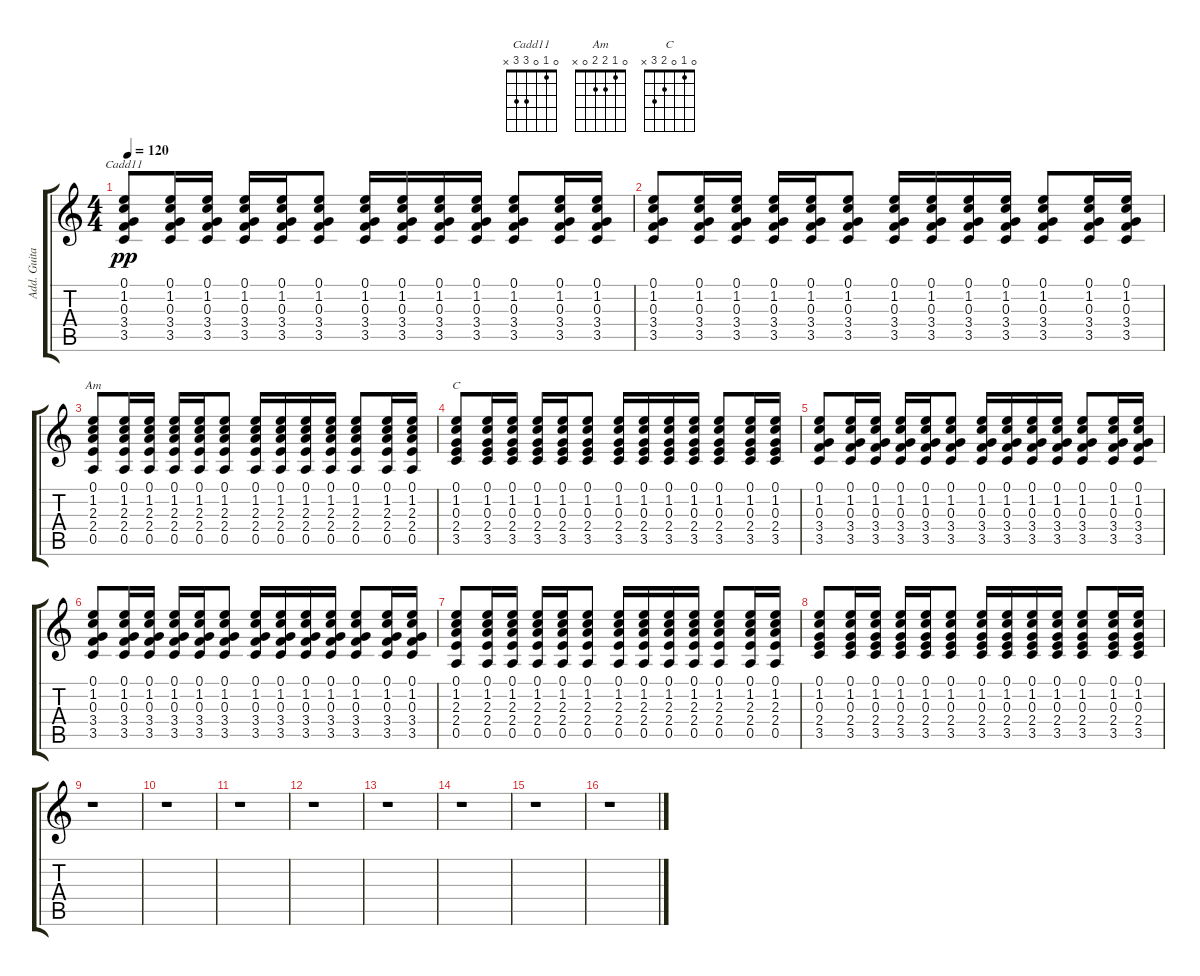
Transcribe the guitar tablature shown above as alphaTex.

\track ("Add. Guitar" "Add. Guita") {instrument acousticguitarsteel}
\staff {score tabs}
\tuning (E4 B3 G3 D3 A2 E2) {hide}
\chord ("Cadd11" 0 1 0 3 3 x)
\chord ("Am" 0 1 2 2 0 x)
\chord ("C" 0 1 0 2 3 x)
\ts (4 4)
\tempo 120
\clef g2
\ks c
(0.1 1.2 0.3 3.4 3.5).8{ch "Cadd11" dy pp} (0.1 1.2 0.3 3.4 3.5).16 (0.1 1.2 0.3 3.4 3.5).16 (0.1 1.2 0.3 3.4 3.5).16 (0.1 1.2 0.3 3.4 3.5).16 (0.1 1.2 0.3 3.4 3.5).8 (0.1 1.2 0.3 3.4 3.5).16 (0.1 1.2 0.3 3.4 3.5).16 (0.1 1.2 0.3 3.4 3.5).16 (0.1 1.2 0.3 3.4 3.5).16 (0.1 1.2 0.3 3.4 3.5).8 (0.1 1.2 0.3 3.4 3.5).16 (0.1 1.2 0.3 3.4 3.5).16 |
(0.1 1.2 0.3 3.4 3.5).8 (0.1 1.2 0.3 3.4 3.5).16 (0.1 1.2 0.3 3.4 3.5).16 (0.1 1.2 0.3 3.4 3.5).16 (0.1 1.2 0.3 3.4 3.5).16 (0.1 1.2 0.3 3.4 3.5).8 (0.1 1.2 0.3 3.4 3.5).16 (0.1 1.2 0.3 3.4 3.5).16 (0.1 1.2 0.3 3.4 3.5).16 (0.1 1.2 0.3 3.4 3.5).16 (0.1 1.2 0.3 3.4 3.5).8 (0.1 1.2 0.3 3.4 3.5).16 (0.1 1.2 0.3 3.4 3.5).16 |
(0.1 1.2 2.3 2.4 0.5).8{ch "Am"} (0.1 1.2 2.3 2.4 0.5).16 (0.1 1.2 2.3 2.4 0.5).16 (0.1 1.2 2.3 2.4 0.5).16 (0.1 1.2 2.3 2.4 0.5).16 (0.1 1.2 2.3 2.4 0.5).8 (0.1 1.2 2.3 2.4 0.5).16 (0.1 1.2 2.3 2.4 0.5).16 (0.1 1.2 2.3 2.4 0.5).16 (0.1 1.2 2.3 2.4 0.5).16 (0.1 1.2 2.3 2.4 0.5).8 (0.1 1.2 2.3 2.4 0.5).16 (0.1 1.2 2.3 2.4 0.5).16 |
(0.1 1.2 0.3 2.4 3.5).8{ch "C"} (0.1 1.2 0.3 2.4 3.5).16 (0.1 1.2 0.3 2.4 3.5).16 (0.1 1.2 0.3 2.4 3.5).16 (0.1 1.2 0.3 2.4 3.5).16 (0.1 1.2 0.3 2.4 3.5).8 (0.1 1.2 0.3 2.4 3.5).16 (0.1 1.2 0.3 2.4 3.5).16 (0.1 1.2 0.3 2.4 3.5).16 (0.1 1.2 0.3 2.4 3.5).16 (0.1 1.2 0.3 2.4 3.5).8 (0.1 1.2 0.3 2.4 3.5).16 (0.1 1.2 0.3 2.4 3.5).16 |
(0.1 1.2 0.3 3.4 3.5).8 (0.1 1.2 0.3 3.4 3.5).16 (0.1 1.2 0.3 3.4 3.5).16 (0.1 1.2 0.3 3.4 3.5).16 (0.1 1.2 0.3 3.4 3.5).16 (0.1 1.2 0.3 3.4 3.5).8 (0.1 1.2 0.3 3.4 3.5).16 (0.1 1.2 0.3 3.4 3.5).16 (0.1 1.2 0.3 3.4 3.5).16 (0.1 1.2 0.3 3.4 3.5).16 (0.1 1.2 0.3 3.4 3.5).8 (0.1 1.2 0.3 3.4 3.5).16 (0.1 1.2 0.3 3.4 3.5).16 |
(0.1 1.2 0.3 3.4 3.5).8 (0.1 1.2 0.3 3.4 3.5).16 (0.1 1.2 0.3 3.4 3.5).16 (0.1 1.2 0.3 3.4 3.5).16 (0.1 1.2 0.3 3.4 3.5).16 (0.1 1.2 0.3 3.4 3.5).8 (0.1 1.2 0.3 3.4 3.5).16 (0.1 1.2 0.3 3.4 3.5).16 (0.1 1.2 0.3 3.4 3.5).16 (0.1 1.2 0.3 3.4 3.5).16 (0.1 1.2 0.3 3.4 3.5).8 (0.1 1.2 0.3 3.4 3.5).16 (0.1 1.2 0.3 3.4 3.5).16 |
(0.1 1.2 2.3 2.4 0.5).8 (0.1 1.2 2.3 2.4 0.5).16 (0.1 1.2 2.3 2.4 0.5).16 (0.1 1.2 2.3 2.4 0.5).16 (0.1 1.2 2.3 2.4 0.5).16 (0.1 1.2 2.3 2.4 0.5).8 (0.1 1.2 2.3 2.4 0.5).16 (0.1 1.2 2.3 2.4 0.5).16 (0.1 1.2 2.3 2.4 0.5).16 (0.1 1.2 2.3 2.4 0.5).16 (0.1 1.2 2.3 2.4 0.5).8 (0.1 1.2 2.3 2.4 0.5).16 (0.1 1.2 2.3 2.4 0.5).16 |
(0.1 1.2 0.3 2.4 3.5).8 (0.1 1.2 0.3 2.4 3.5).16 (0.1 1.2 0.3 2.4 3.5).16 (0.1 1.2 0.3 2.4 3.5).16 (0.1 1.2 0.3 2.4 3.5).16 (0.1 1.2 0.3 2.4 3.5).8 (0.1 1.2 0.3 2.4 3.5).16 (0.1 1.2 0.3 2.4 3.5).16 (0.1 1.2 0.3 2.4 3.5).16 (0.1 1.2 0.3 2.4 3.5).16 (0.1 1.2 0.3 2.4 3.5).8 (0.1 1.2 0.3 2.4 3.5).16 (0.1 1.2 0.3 2.4 3.5).16 |
r.1 |
r.1 |
r.1 |
r.1 |
r.1 |
r.1 |
r.1 |
r.1
